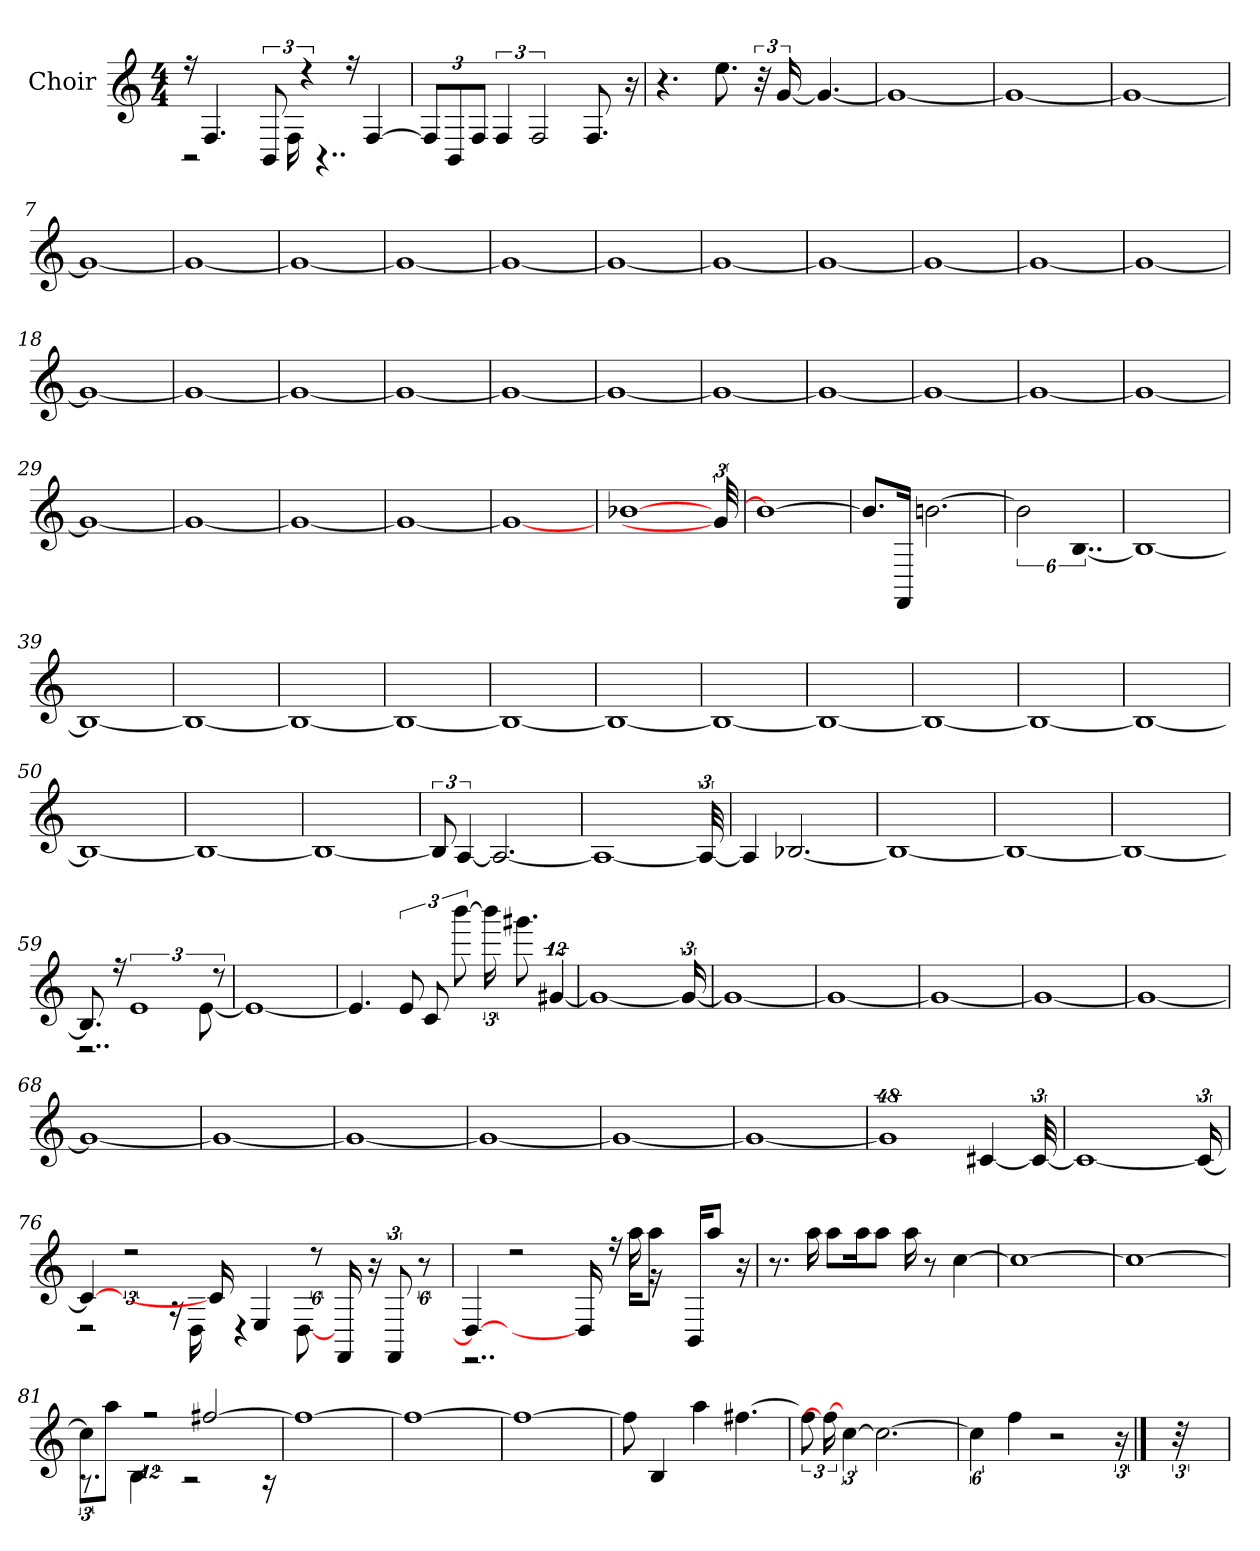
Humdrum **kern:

**kern
*part1
*staff1
*I"Choir
*I'Ch
*clefG2
*M4/4
*MM120
=1
*^
16r	2r
4.F	.
12BB	.
.	16F
6r	.
.	4..r
16r	.
[4F	.
*v	*v
=2
12F/L]
12BB/
12F/J
6F
3F
8.F
16r
=3
4.r
8.ee
48r
[24g
4.g_
=4
1g_
=5
1g_
=6
1g_
=7
1g_
=8
1g_
=9
1g_
=10
1g_
=11
1g_
=12
1g_
=13
1g_
=14
1g_
=15
1g_
=16
1g_
=17
1g_
=18
1g_
=19
1g_
=20
1g_
=21
1g_
=22
1g_
=23
1g_
=24
1g_
=25
1g_
=26
1g_
=27
1g_
=28
1g_
=29
1g_
=30
1g_
=31
1g_
=32
1g_
=33
1g_
=34
[1b-X
48g]
=35
1b-_
=36
8.b-/L]
16FF/Jk
[2.b
=37
12%5b]
[3..B
=38
1B_
=39
1B_
=40
1B_
=41
1B_
=42
1B_
=43
1B_
=44
1B_
=45
1B_
=46
1B_
=47
1B_
=48
1B_
=49
1B_
=50
1B_
=51
1B_
=52
1B_
=53
12B]
[6A
2.A_
=54
1A_
48A_
=55
4A]
[2.B-X
=56
1B-_
=57
1B-_
=58
1B-_
=59
*^
8.B-]	2..r
16r	.
3%2e	.
.	[8e
12r	.
*v	*v
=60
1e_
=61
4.e]
12e
12c
[12bbb
24bbb]
8.ggg#X
[48%7g#X
=62
1g#_
24g#_
=63
1g#_
=64
1g#_
=65
1g#_
=66
1g#_
=67
1g#_
=68
1g#_
=69
1g#_
=70
1g#_
=71
1g#_
=72
1g#_
=73
1g#_
=74
48%35g#]
[4c#X
48c#_
=75
1c#_
24c#_
=76
*^
4c#_	2r
3r	.
.	16r
.	16D
16c#]	.
.	4r
4E	.
.	[8D
48%5r	.
16FF	4ryy
16r	.
12FF	.
48%5r	.
.	16ryy
=77	=77
4D_	2..r
2r	.
16D]	.
16r	.
16aa\KL	16aa
8aa\J	16r
.	4ryy
16BB/KL	.
8aa/J	.
16r	16ryy
*v	*v
=78
8.r
16aa
8aa\L
16aa\K
8aa\J
16aa
8r
[4cc
=79
1cc_
=80
1cc_
=81
*^
12cc\L]	8.r
8aa\J	.
.	4B
24%7r	.
.	2r
[2ff#X	.
.	16r
*v	*v
=82
1ff#_
=83
1ff#_
=84
1ff#_
=85
8ff#]
4B
4aa
[4.ff#X
=86
12ff#]
24ff#_
[6cc
2.cc_
=87
24%5cc]
4ff
2r
24r
==88
48r
=
*-
